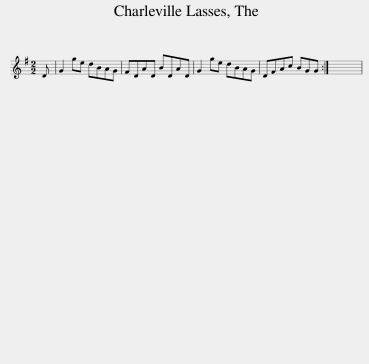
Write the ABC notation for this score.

X:1
L:1/8
M:2/2
I:linebreak $
K:G
V:1 treble
V:1
 D | G2 ge dBAG | FDAD BDAD | G2 ge dBAG | DFAc BGG :| %5
 x8 | %6
